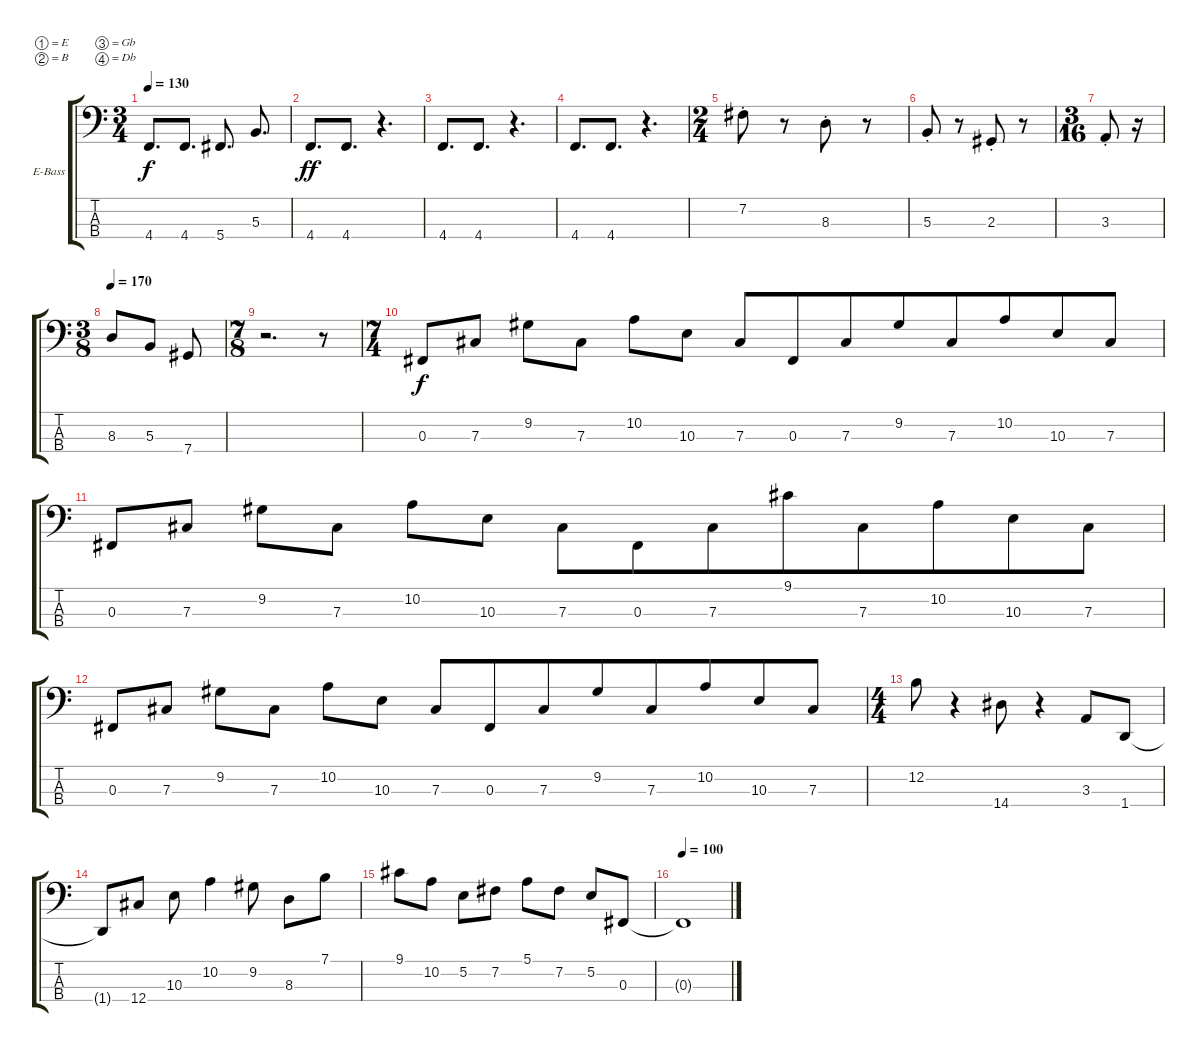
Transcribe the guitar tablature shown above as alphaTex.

\bracketExtendMode groupsimilarinstruments
\firstSystemTrackNameOrientation horizontal
\otherSystemsTrackNameOrientation horizontal
\track ("Dan" "E-Bass") {instrument electricbasspick}
\staff {score tabs}
\tuning (E2 B1 Gb1 Db1)
\ts (3 4)
\tempo 130
\clef f4
\ks c
4.4.8{d dy f} 4.4.8{d} 5.4.8{d} 5.3.8{d} |
4.4.8{d dy ff} 4.4.8{d} r.4{d} |
4.4.8{d} 4.4.8{d} r.4{d} |
4.4.8{d} 4.4.8{d} r.4{d} |
\ts (2 4)
\beaming (8 2 2 2 2)
7.2{st}.8 r.8 8.3{st}.8 r.8 |
5.3{st}.8 r.8 2.3{st}.8 r.8 |
\ts (3 16)
\beaming (8 2 2 2 2)
3.3{st}.8 r.16 |
\ts (3 8)
\beaming (8 2 2 2 2)
\tempo 170
8.3.8 5.3.8 7.4.8 |
\ts (7 8)
\beaming (8 2 2 2 2)
r.2{d} r.8 |
\ts (7 4)
\beaming (8 2 2 2 8)
0.3.8{dy f} 7.3.8 9.2.8 7.3.8 10.2.8 10.3.8 7.3.8 0.3.8 7.3.8 9.2.8 7.3.8 10.2.8 10.3.8 7.3.8 |
0.3.8 7.3.8 9.2.8 7.3.8 10.2.8 10.3.8 7.3.8 0.3.8 7.3.8 9.1.8 7.3.8 10.2.8 10.3.8 7.3.8 |
0.3.8 7.3.8 9.2.8 7.3.8 10.2.8 10.3.8 7.3.8 0.3.8 7.3.8 9.2.8 7.3.8 10.2.8 10.3.8 7.3.8 |
\ts (4 4)
\beaming (8 2 2 2 2)
12.2.8 r.4 14.4.8 r.4 3.3.8 1.4.8 |
1.4{t}.8 12.4.8 10.3.8 10.2.4 9.2.8 8.3.8 7.1.8 |
9.1.8 10.2.8 5.2.8 7.2.8 5.1.8 7.2.8 5.2.8 0.3.8 |
\tempo 100
0.3{t}.1
